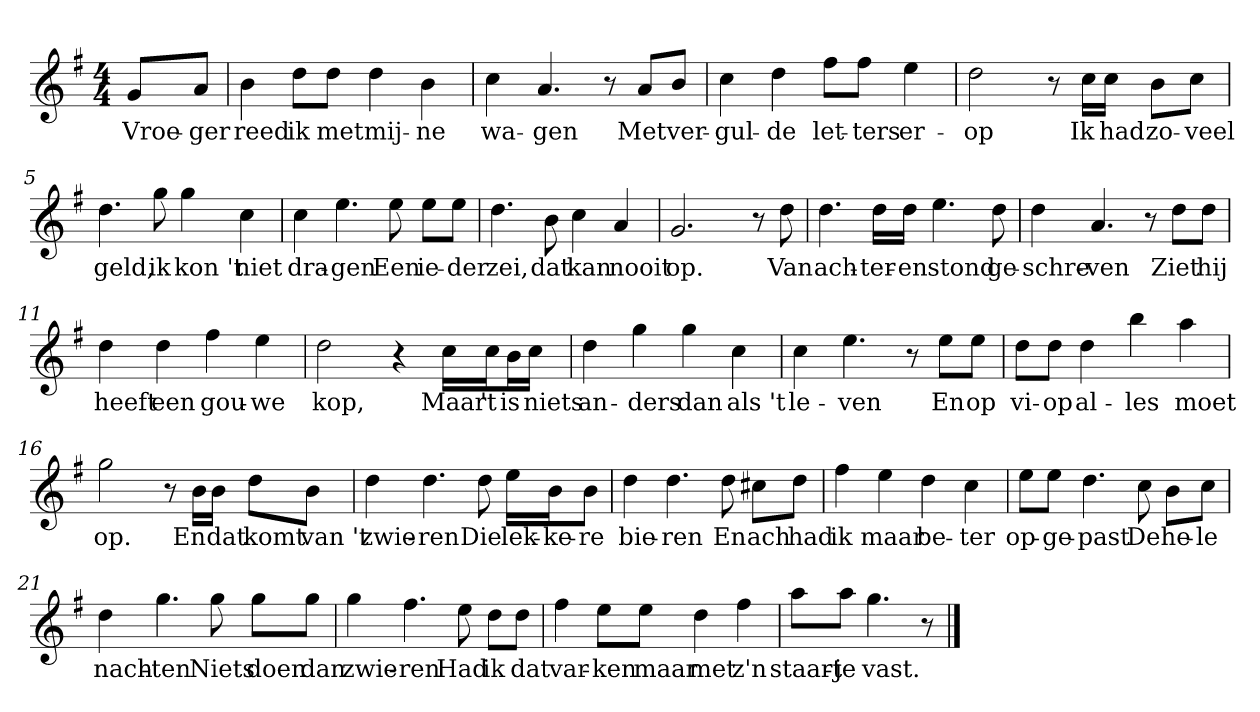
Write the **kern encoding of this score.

**kern	**text
*part1	*part1
*staff1	*staff1
*clefG2	*
*k[f#]	*
*G:	*
*M4/4	*
*MM120	*
=	=
8g/L	Vroe-
8a/J	-ger
=1	=1
4b	reed
8dd\L	ik
8dd\J	met
4dd	mij-
4b	-ne
=2	=2
4cc	wa-
4.a	-gen
8r	.
8a/L	Met
8b/J	ver-
=3	=3
4cc	-gul-
4dd	-de
8ff#\L	let-
8ff#\J	-ters
4ee	er-
=4	=4
2dd	-op
8r	.
16cc\LL	Ik
16cc\JJ	had
8b\L	zo-
8cc\J	-veel
=5	=5
4.dd	geld,
8gg	ik
4gg	kon 't
4cc	niet
=6	=6
4cc	dra-
4.ee	-gen
8ee	Een
8ee\L	ie-
8ee\J	-der
=7	=7
4.dd	zei,
8b	dat
4cc	kan
4a	nooit
=8	=8
2.g	op.
8r	.
8dd	Van
=9	=9
4.dd	ach-
16dd\LL	-ter-
16dd\JJ	-en
4.ee	stond
8dd	ge-
=10	=10
4dd	-schre-
4.a	-ven
8r	.
8dd\L	Ziet
8dd\J	hij
=11	=11
4dd	heeft
4dd	een
4ff#	gou-
4ee	-we
=12	=12
2dd	kop,
4r	.
16cc\LL	Maar
16cc\J	't
16b\L	is
16cc\JJ	niets
=13	=13
4dd	an-
4gg	-ders
4gg	dan
4cc	als 't
=14	=14
4cc	le-
4.ee	-ven
8r	.
8ee\L	En
8ee\J	op
=15	=15
8dd\L	vi-
8dd\J	-op
4dd	al-
4bb	-les
4aa	moet
=16	=16
2gg	op.
8r	.
16b\LL	En
16b\JJ	dat
8dd\L	komt
8b\J	van 't
=17	=17
4dd	zwie-
4.dd	-ren
8dd	Die
16ee\LL	lek-
16b\J	-ke-
8b\J	-re
=18	=18
4dd	bie-
4.dd	-ren
8dd	En
8cc#X\L	ach
8dd\J	had
=19	=19
4ff#	ik
4ee	maar
4dd	be-
4cc	-ter
=20	=20
8ee\L	op-
8ee\J	-ge-
4.dd	-past
8cc	De
8b\L	he-
8cc\J	-le
=21	=21
4dd	nach-
4.gg	-ten
8gg	Niets
8gg\L	doen
8gg\J	dan
=22	=22
4gg	zwie-
4.ff#	-ren
8ee	Had
8dd\L	ik
8dd\J	dat
=23	=23
4ff#	var-
8ee\L	-ken
8ee\J	maar
4dd	met
4ff#	z'n
=24	=24
8aa\L	staart-
8aa\J	-je
4.gg	vast.
8r	.
==	==
*-	*-
